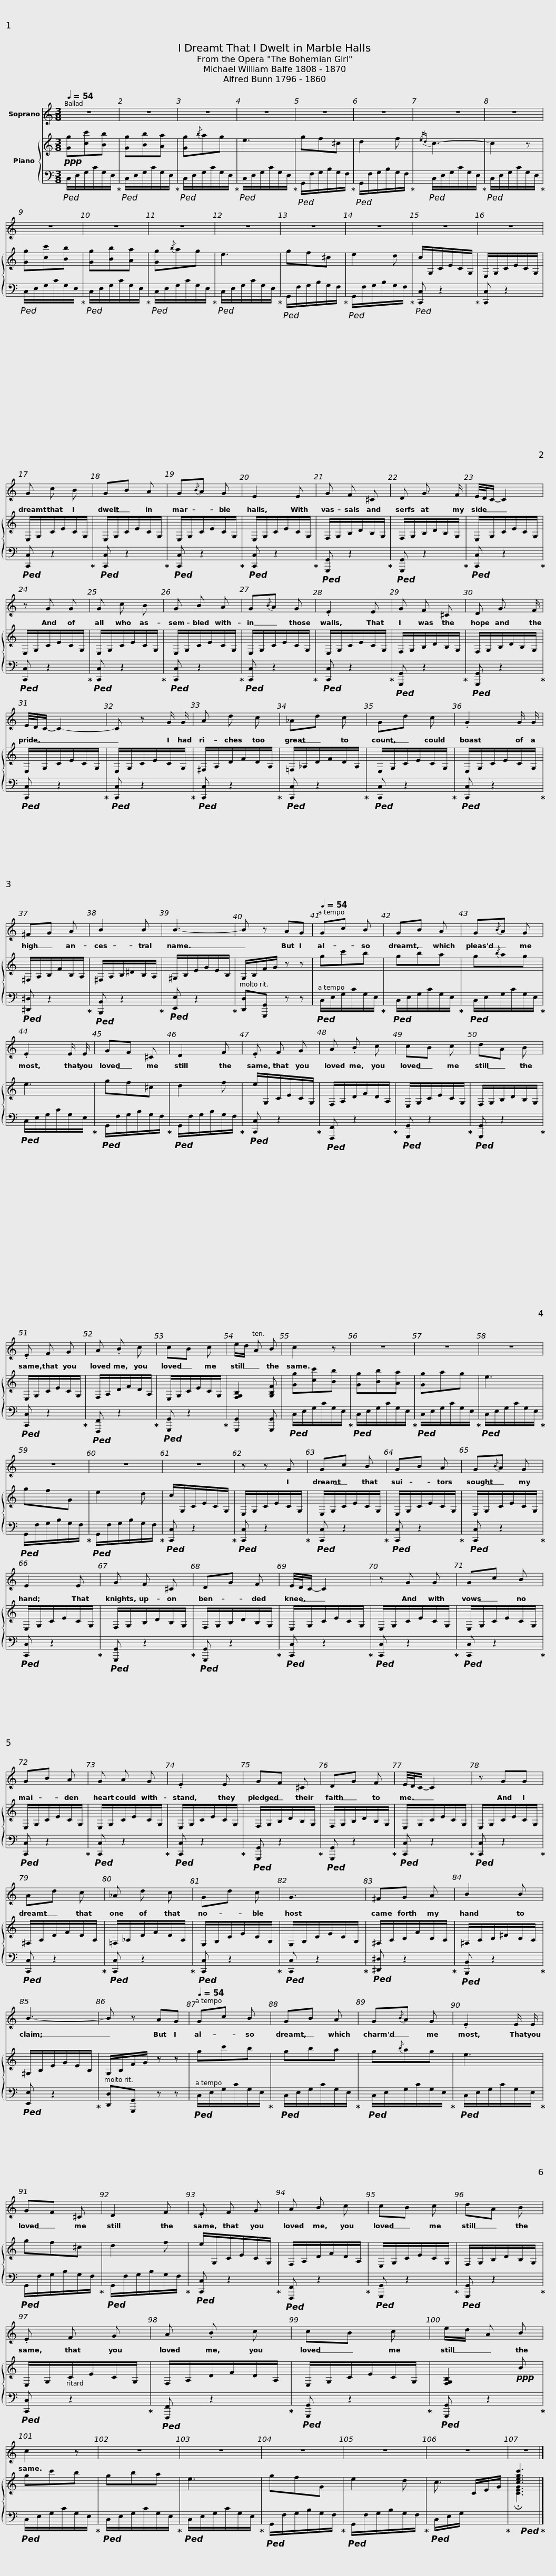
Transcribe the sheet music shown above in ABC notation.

X:1
%%score 1 { ( 2 4 ) | 3 }
L:1/8
Q:1/4=54
M:3/8
I:linebreak $
K:C
V:1 treble
V:2 treble
V:4 treble
V:3 bass
V:1
 z3 | z3 | z3 | z3 | z3 |$ %5
 z3 | z3 | z3 | z3 | z3 |$ %10
 z3 | z3 | z3 | z3 | z3 | %15
 z3 | G c B | GB A |$ G{/B}A G |$ E2 E | %20
 G F ^C | D G3/2 F/ | E/4D/4C/- C2 |$ z G G | G c B | %25
 G B A | G{/B}A G | .E2 E |$ G F ^C | D G3/2 F/ | %30
 E/4D/4C/- C2- | C z G/ G/ | A d c |$ _Ad c | Gd c | %35
 .G2 G/ G/ | ^FG A | B2 B | B3- |$ B z AG | %40
[Q:1/4=54] Gc B | GB A | G{/B}A G | .E2 E/ E/ | GF ^C |$ %45
 D2 F | .E F G | A .B c | cB c | dA B |$ %50
 .E F G | A .B c | cB c | e/d/ A B | c2 z | %55
 z3 |$ z3 | z3 | z3 | z3 | %60
 z3 | z z G |$ Gc B | GB A | G{/B}A G | %65
 E2 E | G F ^C | DG F |$ E/4D/4C/- C2 | z G G | %70
 Gc B | GB A | G A G | .E2 E |$ GF ^C | %75
 DG F | E/4D/4C/- C2 | z GG | Ad c | _A d c |$ %80
 Gd c | G3 | ^FG A | B2 B | B3- | %85
 B z AG |$[Q:1/4=54] Gc B | GB A | G{/B}A G | .E2 E/ E/ | %90
 GF ^C |$ D2 F | .E F G | A B c | cB c | %95
 dA B |$ .E F G | A .B c | cB c | e/d/ A B | %100
 c2 z |$ z3 | z3 | z3 | z3 | %105
 z3 | z3 |] %107
V:2
!ppp! [Gg][cc'][Bb] | [Gg][Bb][Aa] | [Gg]{/b}ag | e3 | gf^c |$ %5
 d2 f |{/ed} c3- | c2 z | [Gg][cc'][Bb] | [Gg][Bb][Aa] |$ %10
 [Gg]{/b}ag | e3 | gf^c | e2 d | c/G,/C/E/C/G,/ | %15
 E,/G,/C/E/C/G,/ | E,/G,/C/E/C/G,/ | E,/G,/C/E/C/G,/ |$ E,/G,/C/E/C/G,/ |$ E,/G,/C/E/C/G,/ | %20
 F,/G,/B,/D/B,/G,/ | F,/G,/B,/D/B,/G,/ | E,/G,/C/E/C/G,/ |$ E,/G,/C/E/C/G,/ | E,/G,/C/E/C/G,/ | %25
 E,/G,/C/E/C/G,/ | E,/G,/C/E/C/G,/ | E,/G,/C/E/C/G,/ |$ F,/G,/B,/D/B,/G,/ | F,/G,/B,/D/B,/G,/ | %30
 E,/G,/C/E/C/G,/ | E,/G,/C/E/C/G,/ | ^F,/A,/D/F/D/A,/ |$ =F,/_A,/D/F/D/A,/ | E,/G,/C/E/C/G,/ | %35
 E,/G,/C/E/C/G,/ | ^F,/A,/B,/F/B,/A,/ | ^F,/A,/B,/^D/B,/A,/ | ^G,/B,/E/G/E/B,/ |$ G,/B,/F/G/ z z | %40
 gc'b | gba | g{/b}ag | e3 | gf^c |$ %45
 d2 f | e/G,/C/E/C/G,/ | F,/A,/D/F/D/A,/ | E,/G,/C/E/C/G,/ | F,/G,/B,/D/B,/G,/ |$ %50
 E,/G,/C/E/C/G,/ | F,/A,/D/F/D/A,/ | E,/G,/C/E/C/G,/ | [F,G,B,]2 [G,B,F] | [Gg][cc'][Bb] | %55
 [Gg][Bb][Aa] |$ [Gg]ag | e3 | gfG | e2 d | %60
 c/G,/C/E/C/G,/ | E,/G,/C/E/C/G,/ |$ E,/G,/C/E/C/G,/ | E,/G,/C/E/C/G,/ | E,/G,/C/E/C/G,/ | %65
 E,/G,/C/E/C/G,/ | F,/G,/B,/D/B,/G,/ | F,/G,/B,/D/B,/G,/ |$ E,/G,/C/E/C/G,/ | E,/G,/C/E/C/G,/ | %70
 E,/G,/C/E/C/G,/ | E,/G,/C/E/C/G,/ | E,/G,/C/E/C/G,/ | E,/G,/C/E/C/G,/ |$ F,/G,/B,/D/B,/G,/ | %75
 F,/G,/B,/D/B,/G,/ | E,/G,/C/E/C/G,/ | E,/G,/C/E/C/G,/ | ^F,/A,/D/F/D/A,/ | =F,/_A,/D/F/D/A,/ |$ %80
 E,/G,/C/E/C/G,/ | E,/G,/C/E/C/G,/ | ^F,/A,/B,/F/B,/A,/ | ^F,/A,/B,/^D/B,/A,/ | ^G,/B,/E/G/E/B,/ | %85
 G,/B,/F/G/ z z |$ gc'b | gba | g{/b}ag | e3 | %90
 gf^c |$ d2 f | e/G,/C/E/C/G,/ | F,/A,/D/F/D/A,/ | E,/G,/C/E/C/G,/ | %95
 F,/G,/B,/D/B,/G,/ |$ E,/G,/C/E/C/G,/ | F,/A,/D/F/D/A,/ | E,/G,/C/E/C/G,/ | [F,G,B,]2!ppp! B | %100
 gc'b |$ gba | e3 | gfG | e2 d | %105
 c3/2 C/E/G/ | [cegc']3 |] %107
V:3
!ped! C,/E,/G,/C/G,/E,/!ped-up! |!ped! C,/E,/G,/C/G,/E,/!ped-up! |!ped! C,/E,/G,/C/G,/E,/!ped-up! |!ped! C,/E,/G,/C/G,/E,/!ped-up! |!ped! G,,/F,/G,/B,/G,/F,/!ped-up! |$ %5
!ped! G,,/F,/G,/B,/G,/F,/!ped-up! |!ped! C,/E,/G,/C/G,/E,/!ped-up! |!ped! C,/E,/G,/C/G,/E,/!ped-up! |!ped! C,/E,/G,/C/G,/E,/!ped-up! |!ped! C,/E,/G,/C/G,/E,/!ped-up! |$ %10
!ped! C,/E,/G,/C/G,/E,/!ped-up! |!ped! C,/E,/G,/C/G,/E,/!ped-up! |!ped! G,,/F,/G,/B,/G,/F,/!ped-up! |!ped! G,,/F,/G,/B,/G,/F,/!ped-up! |!ped! [C,,C,] z2!ped-up! | %15
 [C,,C,] z2 |!ped! [C,,C,] z2!ped-up! |!ped! [C,,C,] z2!ped-up! |$!ped! [C,,C,] z2!ped-up! |$!ped! [C,,C,] z2!ped-up! | %20
!ped! [G,,,G,,] z2!ped-up! |!ped! [G,,,G,,] z2!ped-up! |!ped! [C,,C,] z2!ped-up! |$!ped! [C,,C,] z2!ped-up! |!ped! [C,,C,] z2!ped-up! | %25
!ped! [C,,C,] z2!ped-up! |!ped! [C,,C,] z2!ped-up! |!ped! [C,,C,] z2!ped-up! |$!ped! [G,,,G,,] z2!ped-up! |!ped! [G,,,G,,] z2!ped-up! | %30
!ped! [C,,C,] z2!ped-up! |!ped! [C,,C,] z2!ped-up! |!ped! [C,,C,] z2!ped-up! |$!ped! [C,,C,] z2!ped-up! |!ped! [C,,C,] z2!ped-up! | %35
!ped! [C,,C,] z2!ped-up! |!ped! [^D,,^D,] z2!ped-up! |!ped! [B,,,B,,] z2!ped-up! |!ped! [E,,E,] z2!ped-up! |$ [D,,D,][G,,,G,,] z z | %40
!ped! C,/E,/G,/C/G,/E,/!ped-up! |!ped! C,/E,/G,/C/G,/E,/!ped-up! |!ped! C,/E,/G,/C/G,/E,/!ped-up! |!ped! C,/E,/G,/C/G,/E,/!ped-up! |!ped! G,,/F,/G,/B,/G,/F,/!ped-up! |$ %45
!ped! G,,/F,/G,/B,/G,/F,/!ped-up! |!ped! [C,,C,] z2!ped-up! |!ped! [F,,,F,,] z2!ped-up! |!ped! [G,,,G,,] z2!ped-up! |!ped! [G,,,G,,] z2!ped-up! |$ %50
!ped! [C,,C,] z2!ped-up! |!ped! [F,,,F,,] z2!ped-up! |!ped! [G,,,G,,] z2!ped-up! | [G,,,G,,]2 [G,,,G,,] |!ped! C,/E,/G,/C/G,/E,/!ped-up! | %55
!ped! C,/E,/G,/C/G,/E,/!ped-up! |$!ped! C,/E,/G,/C/G,/E,/!ped-up! |!ped! C,/E,/G,/C/G,/E,/!ped-up! |!ped! G,,/F,/G,/B,/G,/F,/!ped-up! |!ped! G,,/F,/G,/B,/G,/F,/!ped-up! | %60
!ped! [C,,C,] z2!ped-up! |!ped! [C,,C,] z2!ped-up! |$!ped! [C,,C,] z2!ped-up! |!ped! [C,,C,] z2!ped-up! |!ped! [C,,C,] z2!ped-up! | %65
!ped! [C,,C,] z2!ped-up! |!ped! [G,,,G,,] z2!ped-up! |!ped! [G,,,G,,] z2!ped-up! |$!ped! [C,,C,] z2!ped-up! |!ped! [C,,C,] z2!ped-up! | %70
!ped! [C,,C,] z2!ped-up! |!ped! [C,,C,] z2!ped-up! |!ped! [C,,C,] z2!ped-up! |!ped! [C,,C,] z2!ped-up! |$!ped! [G,,,G,,] z2!ped-up! | %75
!ped! [G,,,G,,] z2!ped-up! |!ped! [C,,C,] z2!ped-up! |!ped! [C,,C,] z2!ped-up! |!ped! [C,,C,] z2!ped-up! |!ped! [C,,C,] z2!ped-up! |$ %80
!ped! [C,,C,] z2!ped-up! |!ped! [C,,C,] z2!ped-up! |!ped! [^D,,^D,] z2!ped-up! |!ped! [B,,,B,,] z2!ped-up! |!ped! [E,,E,] z2!ped-up! | %85
 [D,,D,][G,,,G,,] z z |$!ped! C,/E,/G,/C/G,/E,/!ped-up! |!ped! C,/E,/G,/C/G,/E,/!ped-up! |!ped! C,/E,/G,/C/G,/E,/!ped-up! |!ped! C,/E,/G,/C/G,/E,/!ped-up! | %90
!ped! G,,/F,/G,/B,/G,/F,/!ped-up! |$!ped! G,,/F,/G,/B,/G,/F,/!ped-up! |!ped! [C,,C,] z2!ped-up! |!ped! [F,,,F,,] z2!ped-up! |!ped! [G,,,G,,] z2!ped-up! | %95
!ped! [G,,,G,,] z2!ped-up! |$!ped! [C,,C,] z2!ped-up! |!ped! [F,,,F,,] z2!ped-up! |!ped! [G,,,G,,] z2!ped-up! |!ped! [G,,,G,,] z2!ped-up! | %100
!ped! C,/E,/G,/C/G,/E,/!ped-up! |$!ped! C,/E,/G,/C/G,/E,/!ped-up! |!ped! C,/E,/G,/C/G,/E,/!ped-up! |!ped! G,,/F,/G,/B,/G,/F,/!ped-up! |!ped! G,,/F,/G,/B,/G,/F,/!ped-up! | %105
!ped! C,/E,/G,/ x/ x!ped-up! |!ped! x3!ped-up! |] %107
V:4
 x3 | x3 | x3 | x3 | x3 |$ %5
 x3 | x3 | x3 | x3 | x3 |$ %10
 x3 | x3 | x3 | x3 | x3 | %15
 x3 | x3 | x3 |$ x3 |$ x3 | %20
 x3 | x3 | x3 |$ x3 | x3 | %25
 x3 | x3 | x3 |$ x3 | x3 | %30
 x3 | x3 | x3 |$ x3 | x3 | %35
 x3 | x3 | x3 | x3 |$ x4 | %40
 x3 | x3 | x3 | x3 | x3 |$ %45
 x3 | x3 | x3 | x3 | x3 |$ %50
 x3 | x3 | x3 | x3 | x3 | %55
 x3 |$ x3 | x3 | x3 | x3 | %60
 x3 | x3 |$ x3 | x3 | x3 | %65
 x3 | x3 | x3 |$ x3 | x3 | %70
 x3 | x3 | x3 | x3 |$ x3 | %75
 x3 | x3 | x3 | x3 | x3 |$ %80
 x3 | x3 | x3 | x3 | x3 | %85
 x4 |$ x3 | x3 | x3 | x3 | %90
 x3 |$ x3 | x3 | x3 | x3 | %95
 x3 |$ x3 | x3 | x3 | x3 | %100
 x3 |$ x3 | x3 | x3 | x3 | %105
 x3 | !fermata![CEG]3 |] %107
